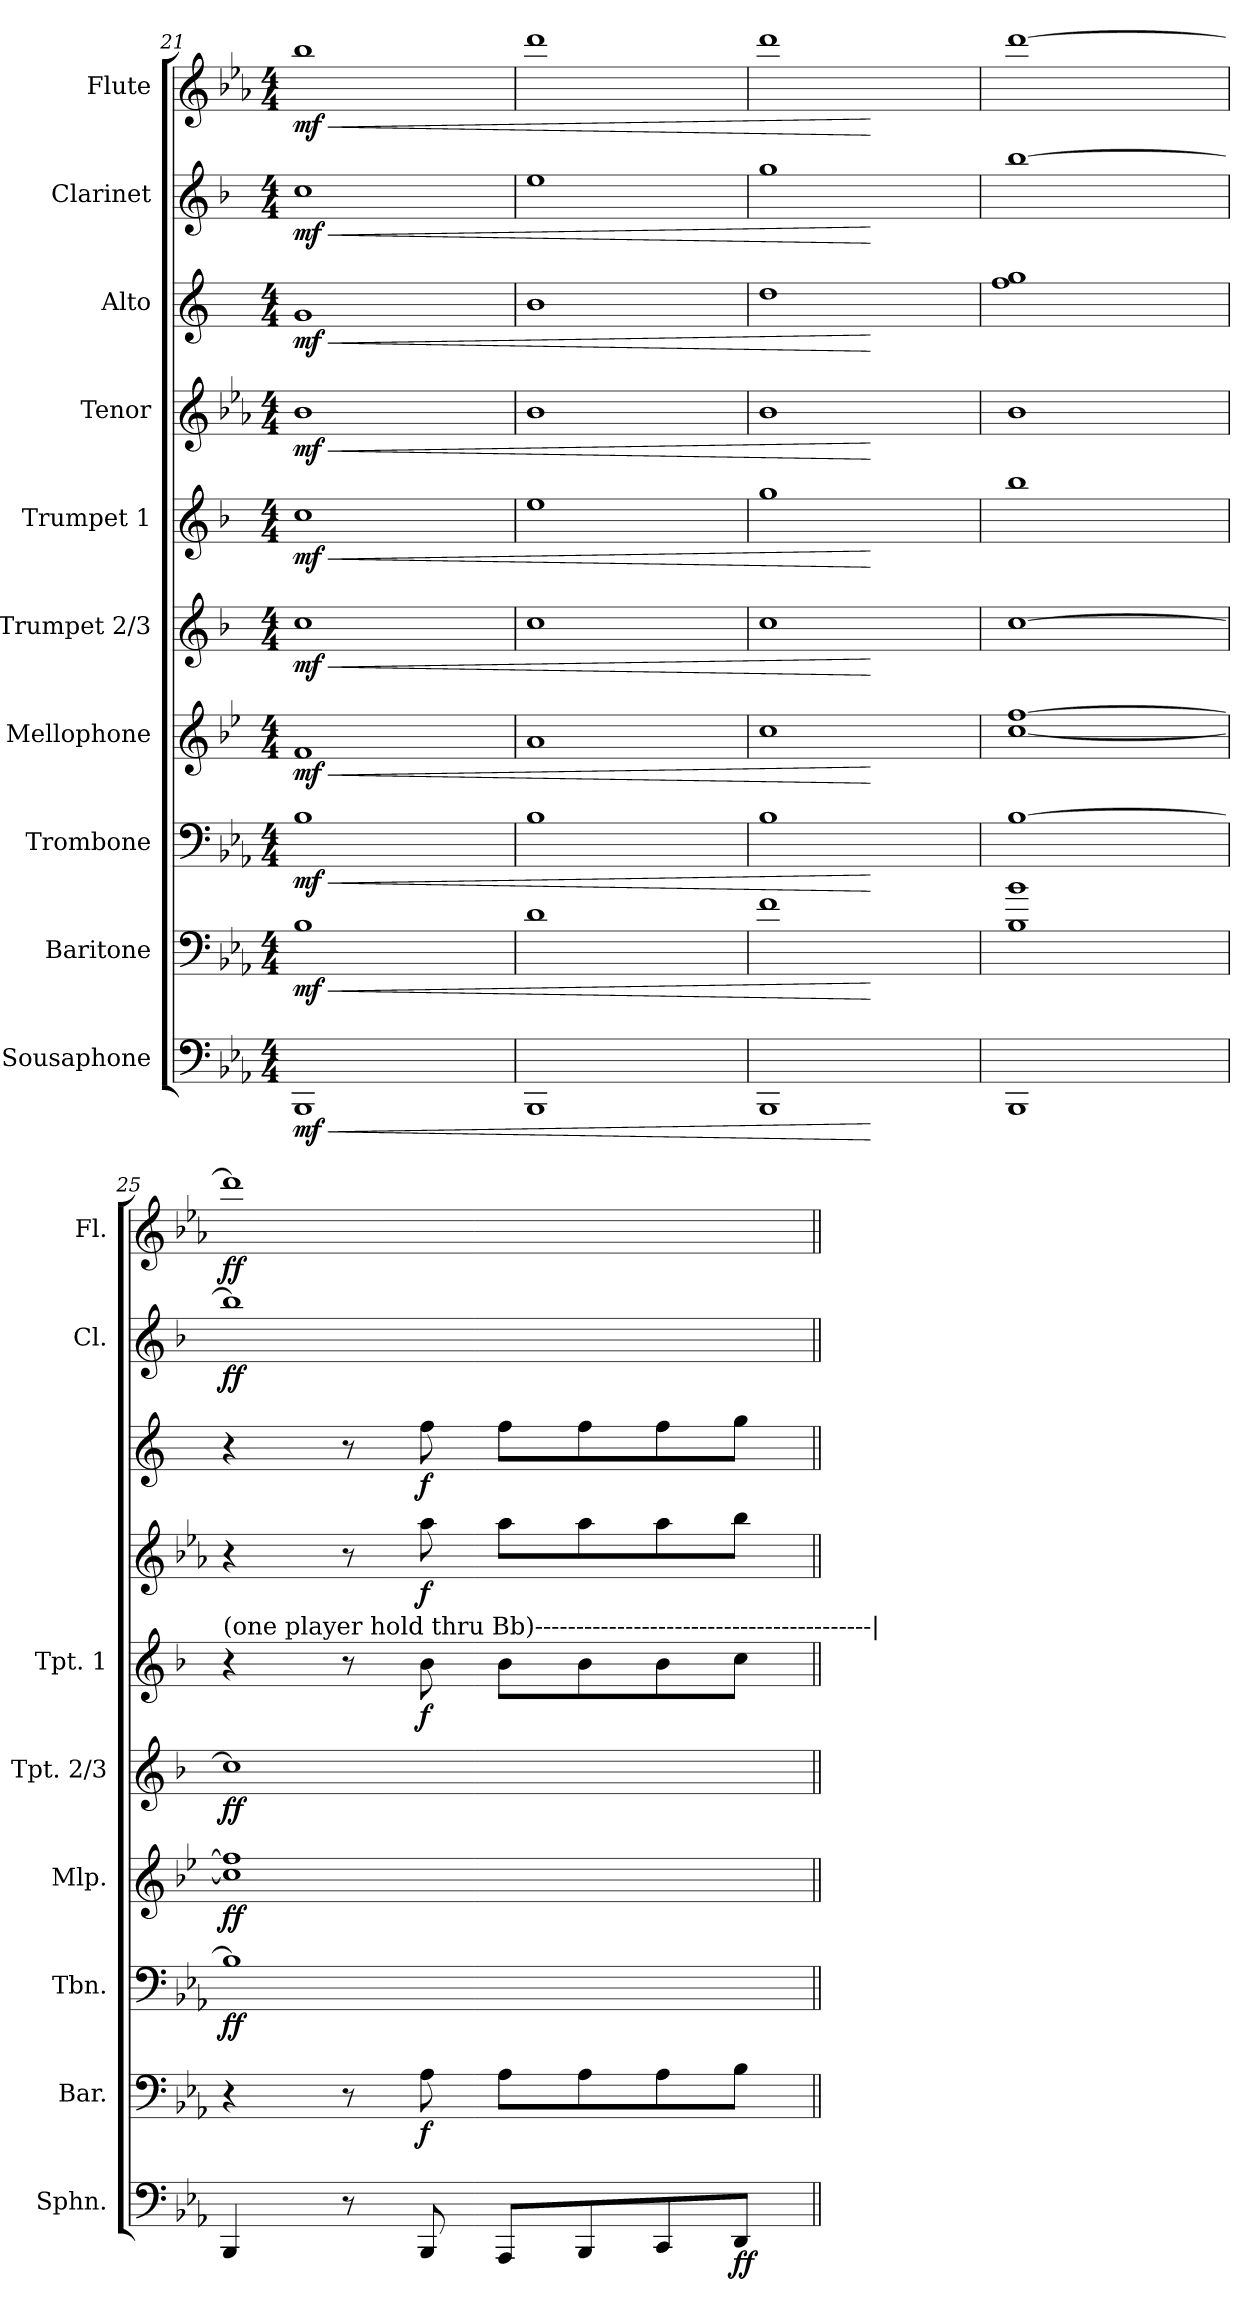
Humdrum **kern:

**kern	**dynam	**kern	**dynam	**kern	**dynam	**kern	**dynam	**kern	**dynam	**kern	**dynam	**kern	**dynam	**kern	**dynam	**kern	**dynam	**kern	**dynam
*part10	*part10	*part9	*part9	*part8	*part8	*part7	*part7	*part6	*part6	*part5	*part5	*part4	*part4	*part3	*part3	*part2	*part2	*part1	*part1
*staff10	*staff10	*staff9	*staff9	*staff8	*staff8	*staff7	*staff7	*staff6	*staff6	*staff5	*staff5	*staff4	*staff4	*staff3	*staff3	*staff2	*staff2	*staff1	*staff1
*I"Sousaphone	*	*I"Baritone	*	*I"Trombone	*	*I"Mellophone	*	*I"Trumpet 2/3	*	*I"Trumpet 1	*	*I"Tenor	*	*I"Alto	*	*I"Clarinet	*	*I"Flute	*
*I'Sphn.	*	*I'Bar.	*	*I'Tbn.	*	*I'Mlp.	*	*I'Tpt. 2/3	*	*I'Tpt. 1	*	*	*	*	*	*I'Cl.	*	*I'Fl.	*
*clefF4	*	*clefF4	*	*clefF4	*	*clefG2	*	*clefG2	*	*clefG2	*	*clefG2	*	*clefG2	*	*clefG2	*	*clefG2	*
*	*	*	*	*	*	*ITrd4c7	*	*ITrd1c2	*	*ITrd1c2	*	*ITrd8c14	*	*ITrd5c9	*	*ITrd1c2	*	*	*
*k[b-e-a-]	*	*k[b-e-a-]	*	*k[b-e-a-]	*	*k[b-e-a-]	*	*k[b-e-a-]	*	*k[b-e-a-]	*	*k[b-e-a-]	*	*k[b-e-a-]	*	*k[b-e-a-]	*	*k[b-e-a-]	*
*M4/4	*	*M4/4	*	*M4/4	*	*M4/4	*	*M4/4	*	*M4/4	*	*M4/4	*	*M4/4	*	*M4/4	*	*M4/4	*
=21	=21	=21	=21	=21	=21	=21	=21	=21	=21	=21	=21	=21	=21	=21	=21	=21	=21	=21	=21
!	!LO:HP:b	!	!LO:HP:b	!	!LO:HP:b	!	!LO:HP:b	!	!LO:HP:b	!	!LO:HP:b	!	!LO:HP:b	!	!LO:HP:b	!	!LO:HP:b	!	!LO:HP:b
!	!LO:DY:n=1:b	!	!LO:DY:n=1:b	!	!LO:DY:n=1:b	!	!LO:DY:n=1:b	!	!LO:DY:n=1:b	!	!LO:DY:n=1:b	!	!LO:DY:n=1:b	!	!LO:DY:n=1:b	!	!LO:DY:n=1:b	!	!LO:DY:n=1:b
1BBB-	< mf	1B-	< mf	1B-	< mf	1B-	< mf	1b-	< mf	1b-	< mf	1B-	< mf	1B-	< mf	1b-	< mf	1bb-	< mf
=22	=22	=22	=22	=22	=22	=22	=22	=22	=22	=22	=22	=22	=22	=22	=22	=22	=22	=22	=22
1BBB-	.	1d	.	1B-	.	1d	.	1b-	.	1dd	.	1B-	.	1d	.	1dd	.	1ddd	.
=23	=23	=23	=23	=23	=23	=23	=23	=23	=23	=23	=23	=23	=23	=23	=23	=23	=23	=23	=23
1BBB-	.	1f	.	1B-	.	1f	.	1b-	.	1ff	.	1B-	.	1f	.	1ff	.	1ddd	.
.	[	.	[	.	[	.	[	.	[	.	[	.	[	.	[	.	[	.	[
=24	=24	=24	=24	=24	=24	=24	=24	=24	=24	=24	=24	=24	=24	=24	=24	=24	=24	=24	=24
1BBB-	.	1B- 1b-	.	[1B-	.	[1f [1b-	.	[1b-	.	1aa-	.	1B-	.	1a- 1b-	.	[1aa-	.	[1ddd	.
=25	=25	=25	=25	=25	=25	=25	=25	=25	=25	=25	=25	=25	=25	=25	=25	=25	=25	=25	=25
!	!	!	!	!	!	!	!	!	!	!LO:TX:a:t=(one player hold thru Bb)-----------------------------------------|	!	!	!	!	!	!	!	!	!
!	!	!	!	!	!LO:DY:b	!	!LO:DY:b	!	!LO:DY:b	!	!	!	!	!	!	!	!LO:DY:b	!	!LO:DY:b
4BBB-/	.	4r	.	1B-]	ff	1f] 1b-]	ff	1b-]	ff	4r	.	4r	.	4r	.	1aa-]	ff	1ddd]	ff
8r	.	8r	.	.	.	.	.	.	.	8r	.	8r	.	8r	.	.	.	.	.
!	!	!	!LO:DY:b	!	!	!	!	!	!	!	!LO:DY:b	!	!LO:DY:b	!	!LO:DY:b	!	!	!	!
8BBB-/	.	8A-\	f	.	.	.	.	.	.	8a-\	f	8a-\	f	8a-\	f	.	.	.	.
8AAA-/L	.	8A-\L	.	.	.	.	.	.	.	8a-\L	.	8a-\L	.	8a-\L	.	.	.	.	.
8BBB-/	.	8A-\	.	.	.	.	.	.	.	8a-\	.	8a-\	.	8a-\	.	.	.	.	.
8CC/	.	8A-\	.	.	.	.	.	.	.	8a-\	.	8a-\	.	8a-\	.	.	.	.	.
!	!LO:DY:b	!	!	!	!	!	!	!	!	!	!	!	!	!	!	!	!	!	!
8DD/J	ff	8B-\J	.	.	.	.	.	.	.	8b-\J	.	8b-\J	.	8b-\J	.	.	.	.	.
=||	=||	=||	=||	=||	=||	=||	=||	=||	=||	=||	=||	=||	=||	=||	=||	=||	=||	=||	=||
*-	*-	*-	*-	*-	*-	*-	*-	*-	*-	*-	*-	*-	*-	*-	*-	*-	*-	*-	*-
